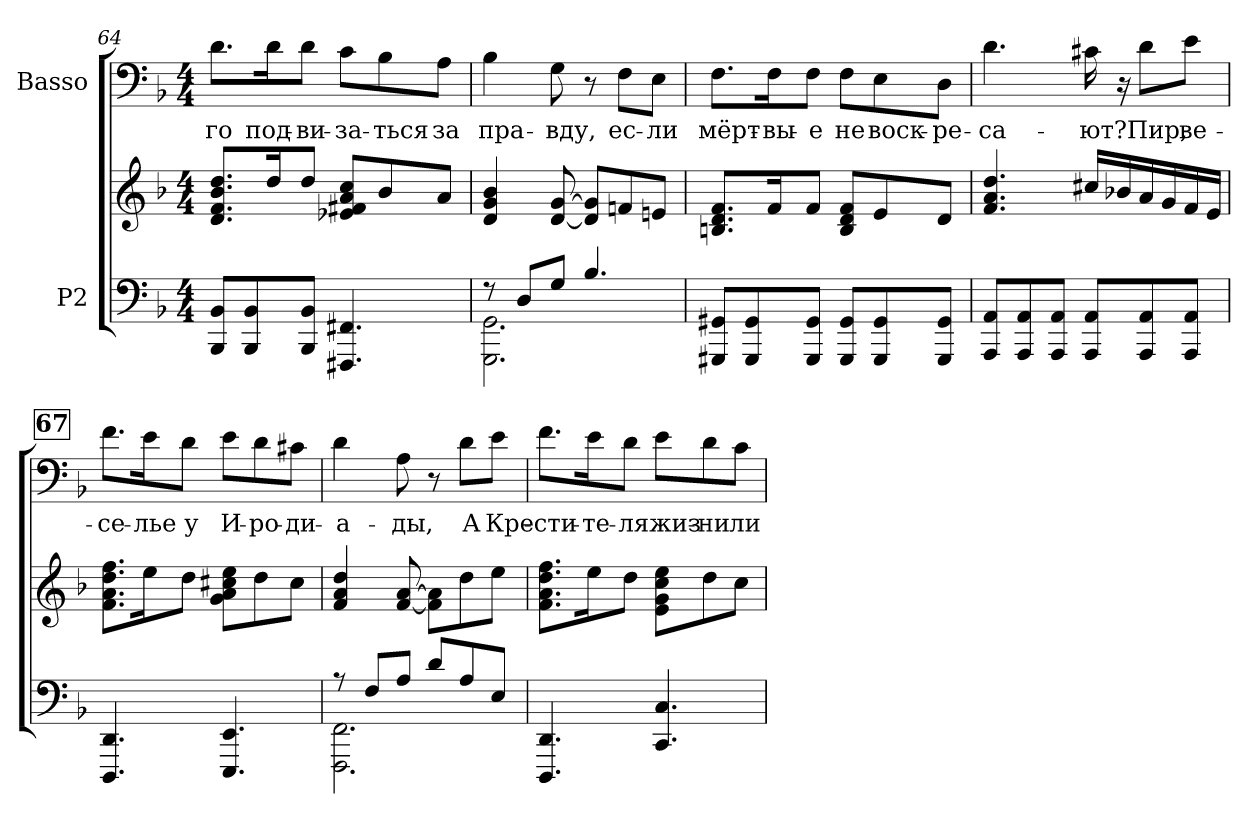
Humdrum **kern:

**kern	**kern	**kern	**text
*part2	*part2	*part1	*part1
*staff3	*staff2	*staff1	*staff1
*I"P2	*	*I"Basso	*
*clefF4	*clefG2	*clefF4	*
*k[b-]	*k[b-]	*k[b-]	*
*d:	*d:	*d:	*
*M4/4	*M4/4	*M4/4	*
=64	=64	=64	=64
!	!	!	!LO:LY:b:color=#000000
8BBB-i/ 8BB-iL	8.di/ 8.fi 8.b-i 8.ddiL	8.di\L	-го
8BBB-i/ 8BB-i	.	.	.
!	!	!	!LO:LY:b:color=#000000
.	16ddi/K	16di\K	под-
!	!	!	!LO:LY:b:color=#000000
8BBB-i/ 8BB-iJ	8ddi/J	8di\J	-ви-
!	!	!	!LO:LY:b:color=#000000
4.FFF#Xi/ 4.FF#Xi	8e-Xi/ 8f#Xi 8ai 8cciL	8ci\L	-за-
!	!	!	!LO:LY:b:color=#000000
.	8b-i/	8B-i\	-ться
!	!	!	!LO:LY:b:color=#000000
.	8ai/J	8Ai\J	за
!!LO:LB:g=z
=65	=65	=65	=65
*^	*	*	*
!	!	!	!	!LO:LY:b:color=#000000
8r	2.GGGi\ 2.GGi	4di/ 4gi 4b-i	4B-i\	пра-
8Di/L	.	.	.	.
!	!	!	!	!LO:LY:b:color=#000000
8Gi/J	.	[<8di/ [>8gi	8Gi\	-вду,
4.B-i/	.	8di/] 8gi]L	8r	.
!	!	!	!	!LO:LY:b:color=#000000
.	.	8fni/	8Fi\L	ес-
!	!	!	!	!LO:LY:b:color=#000000
.	.	8eni/J	8Ei\J	-ли
*v	*v	*	*	*
=66	=66	=66	=66
!	!	!	!LO:LY:b:color=#000000
8GGG#Xi/ 8GG#XiL	8.Bni/ 8.di 8.fiL	8.Fi\L	мёрт-
8GGG#i/ 8GG#i	.	.	.
!	!	!	!LO:LY:b:color=#000000
.	16fi/K	16Fi\K	-вы-
!	!	!	!LO:LY:b:color=#000000
8GGG#i/ 8GG#iJ	8fi/J	8Fi\J	-е
!	!	!	!LO:LY:b:color=#000000
8GGG#i/ 8GG#iL	8Bi/ 8di 8fiL	8Fi\L	не
!	!	!	!LO:LY:b:color=#000000
8GGG#i/ 8GG#i	8ei/	8Ei\	воск-
!	!	!	!LO:LY:b:color=#000000
8GGG#i/ 8GG#iJ	8di/J	8Di\J	-ре-
=67	=67	=67	=67
!	!	!	!LO:LY:b:color=#000000
8AAAi/ 8AAiL	4.fi/ 4.ai 4.ddi	4.di\	-са-
8AAAi/ 8AAi	.	.	.
8AAAi/ 8AAiJ	.	.	.
!	!	!	!LO:LY:b:color=#000000
8AAAi/ 8AAiL	16cc#Xi/LL	16c#Xi\	-ют?
.	16b-Xi/	16r	.
!	!	!	!LO:LY:b:color=#000000
8AAAi/ 8AAi	16ai/	8di\L	Пир,
.	16gi/	.	.
!	!	!	!LO:LY:b:color=#000000
8AAAi/ 8AAiJ	16fi/	8ei\J	ве-
.	16ei/JJ	.	.
!!LO:REH:place=s1:B:color=#000000:enc=box:fs=12.5566:t=67
=68	=68	=68	=68
!	!	!	!LO:LY:b:color=#000000
4.DDDi/ 4.DDi	8.fi\ 8.ai 8.ddi 8.ffiL	8.fi\L	-се-
!	!	!	!LO:LY:b:color=#000000
.	16eei\K	16ei\K	-лье
!	!	!	!LO:LY:b:color=#000000
.	8ddi\J	8di\J	у
!	!	!	!LO:LY:b:color=#000000
4.EEEi/ 4.EEi	8gi\ 8ai 8cc#Xi 8eeiL	8ei\L	И-
!	!	!	!LO:LY:b:color=#000000
.	8ddi\	8di\	-ро-
!	!	!	!LO:LY:b:color=#000000
.	8cc#i\J	8c#Xi\J	-ди-
!!LO:PB:g=z
=69	=69	=69	=69
*^	*	*	*
!	!	!	!	!LO:LY:b:color=#000000
8r	2.FFFi\ 2.FFi	4fi/ 4ai 4ddi	4di\	-а-
8Fi/L	.	.	.	.
!	!	!	!	!LO:LY:b:color=#000000
8Ai/J	.	[<8fi/ [>8ai	8Ai\	-ды,
8di/L	.	8fi\] 8ai]L	8r	.
!	!	!	!	!LO:LY:b:color=#000000
8Ai/	.	8ddi\	8di\L	А
!	!	!	!	!LO:LY:b:color=#000000
8Ei/J	.	8eei\J	8ei\J	Кре-
*v	*v	*	*	*
=70	=70	=70	=70
!	!	!	!LO:LY:b:color=#000000
4.DDDi/ 4.DDi	8.fi\ 8.ai 8.ddi 8.ffiL	8.fi\L	-сти-
!	!	!	!LO:LY:b:color=#000000
.	16eei\K	16ei\K	-те-
!	!	!	!LO:LY:b:color=#000000
.	8ddi\J	8di\J	-ля
!	!	!	!LO:LY:b:color=#000000
4.CCi/ 4.Ci	8ei\ 8gi 8cci 8eeiL	8ei\L	жиз-
!	!	!	!LO:LY:b:color=#000000
.	8ddi\	8di\	-ни
!	!	!	!LO:LY:b:color=#000000
.	8cci\J	8ci\J	ли-
=	=	=	=
*-	*-	*-	*-
